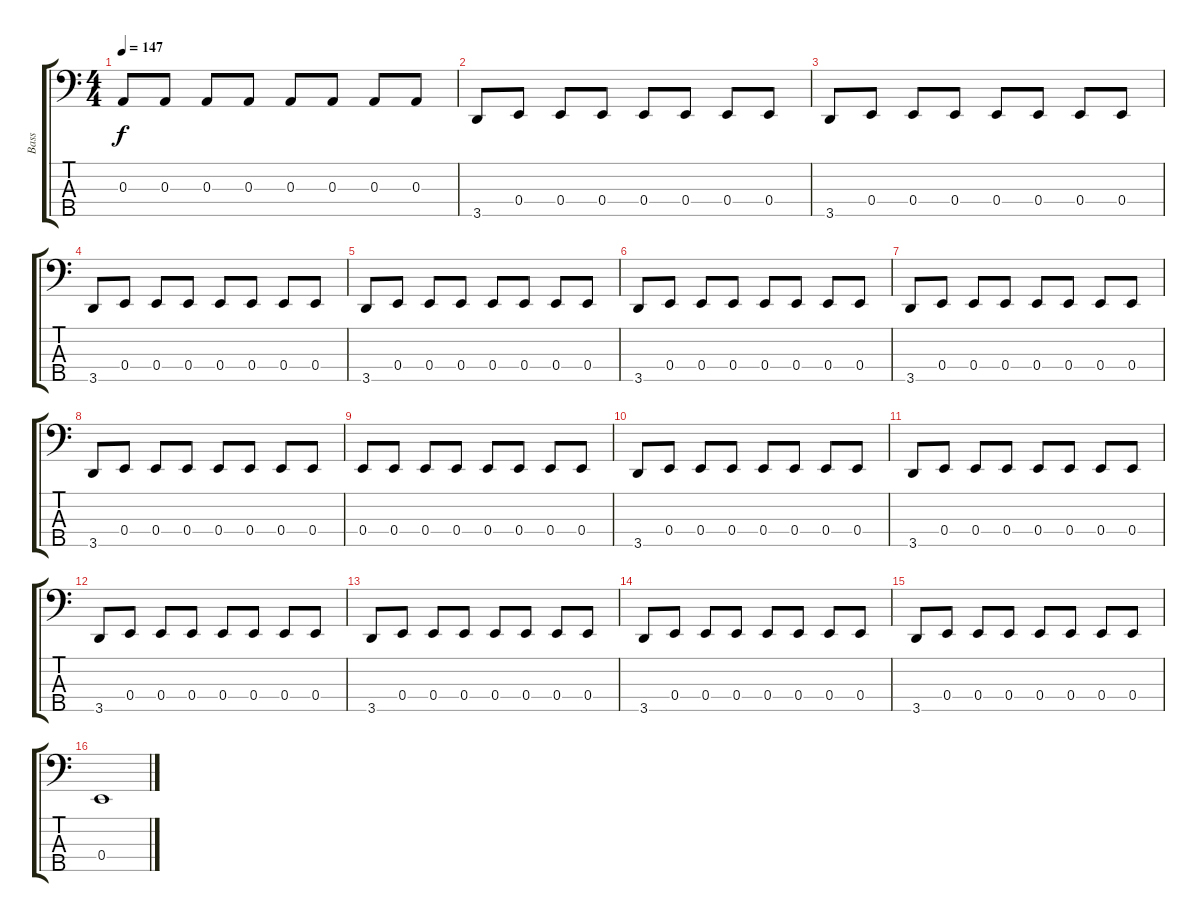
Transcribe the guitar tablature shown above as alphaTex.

\track ("Bass" "Bass") {instrument electricbassfinger}
\staff {score tabs}
\tuning (G2 D2 A1 E1 B0) {hide}
\ts (4 4)
\tempo 147
\clef f4
\ks c
0.3.8{dy f} 0.3.8 0.3.8 0.3.8 0.3.8 0.3.8 0.3.8 0.3.8 |
3.5.8 0.4.8 0.4.8 0.4.8 0.4.8 0.4.8 0.4.8 0.4.8 |
3.5.8 0.4.8 0.4.8 0.4.8 0.4.8 0.4.8 0.4.8 0.4.8 |
3.5.8 0.4.8 0.4.8 0.4.8 0.4.8 0.4.8 0.4.8 0.4.8 |
3.5.8 0.4.8 0.4.8 0.4.8 0.4.8 0.4.8 0.4.8 0.4.8 |
3.5.8 0.4.8 0.4.8 0.4.8 0.4.8 0.4.8 0.4.8 0.4.8 |
3.5.8 0.4.8 0.4.8 0.4.8 0.4.8 0.4.8 0.4.8 0.4.8 |
3.5.8 0.4.8 0.4.8 0.4.8 0.4.8 0.4.8 0.4.8 0.4.8 |
0.4.8 0.4.8 0.4.8 0.4.8 0.4.8 0.4.8 0.4.8 0.4.8 |
3.5.8 0.4.8 0.4.8 0.4.8 0.4.8 0.4.8 0.4.8 0.4.8 |
3.5.8 0.4.8 0.4.8 0.4.8 0.4.8 0.4.8 0.4.8 0.4.8 |
3.5.8 0.4.8 0.4.8 0.4.8 0.4.8 0.4.8 0.4.8 0.4.8 |
3.5.8 0.4.8 0.4.8 0.4.8 0.4.8 0.4.8 0.4.8 0.4.8 |
3.5.8 0.4.8 0.4.8 0.4.8 0.4.8 0.4.8 0.4.8 0.4.8 |
3.5.8 0.4.8 0.4.8 0.4.8 0.4.8 0.4.8 0.4.8 0.4.8 |
0.4.1
